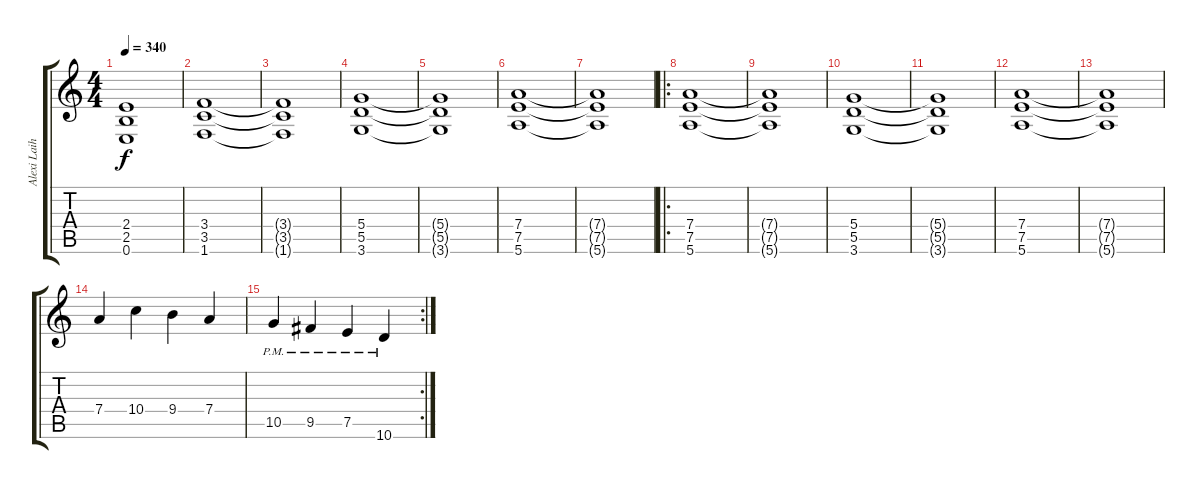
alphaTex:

\track ("Alexi Laiho Rythm" "Alexi Laih") {instrument overdrivenguitar}
\staff {score tabs}
\tuning (E4 B3 G3 D3 A2 E2) {hide}
\ts (4 4)
\tempo 340
\clef g2
\ks c
(2.4{t} 2.5{t} 0.6{t}).1{dy f} |
(3.4 3.5 1.6).1 |
(3.4{t} 3.5{t} 1.6{t}).1 |
(5.4 5.5 3.6).1 |
(5.4{t} 5.5{t} 3.6{t}).1 |
(7.4 7.5 5.6).1 |
(7.4{t} 7.5{t} 5.6{t}).1 |
\ro
(7.4 7.5 5.6).1 |
(7.4{t} 7.5{t} 5.6{t}).1 |
(5.4 5.5 3.6).1 |
(5.4{t} 5.5{t} 3.6{t}).1 |
(7.4 7.5 5.6).1 |
(7.4{t} 7.5{t} 5.6{t}).1 |
7.4.4 10.4.4 9.4.4 7.4.4 |
\rc 2
10.5{pm}.4 9.5{pm}.4 7.5{pm}.4 10.6{pm}.4
